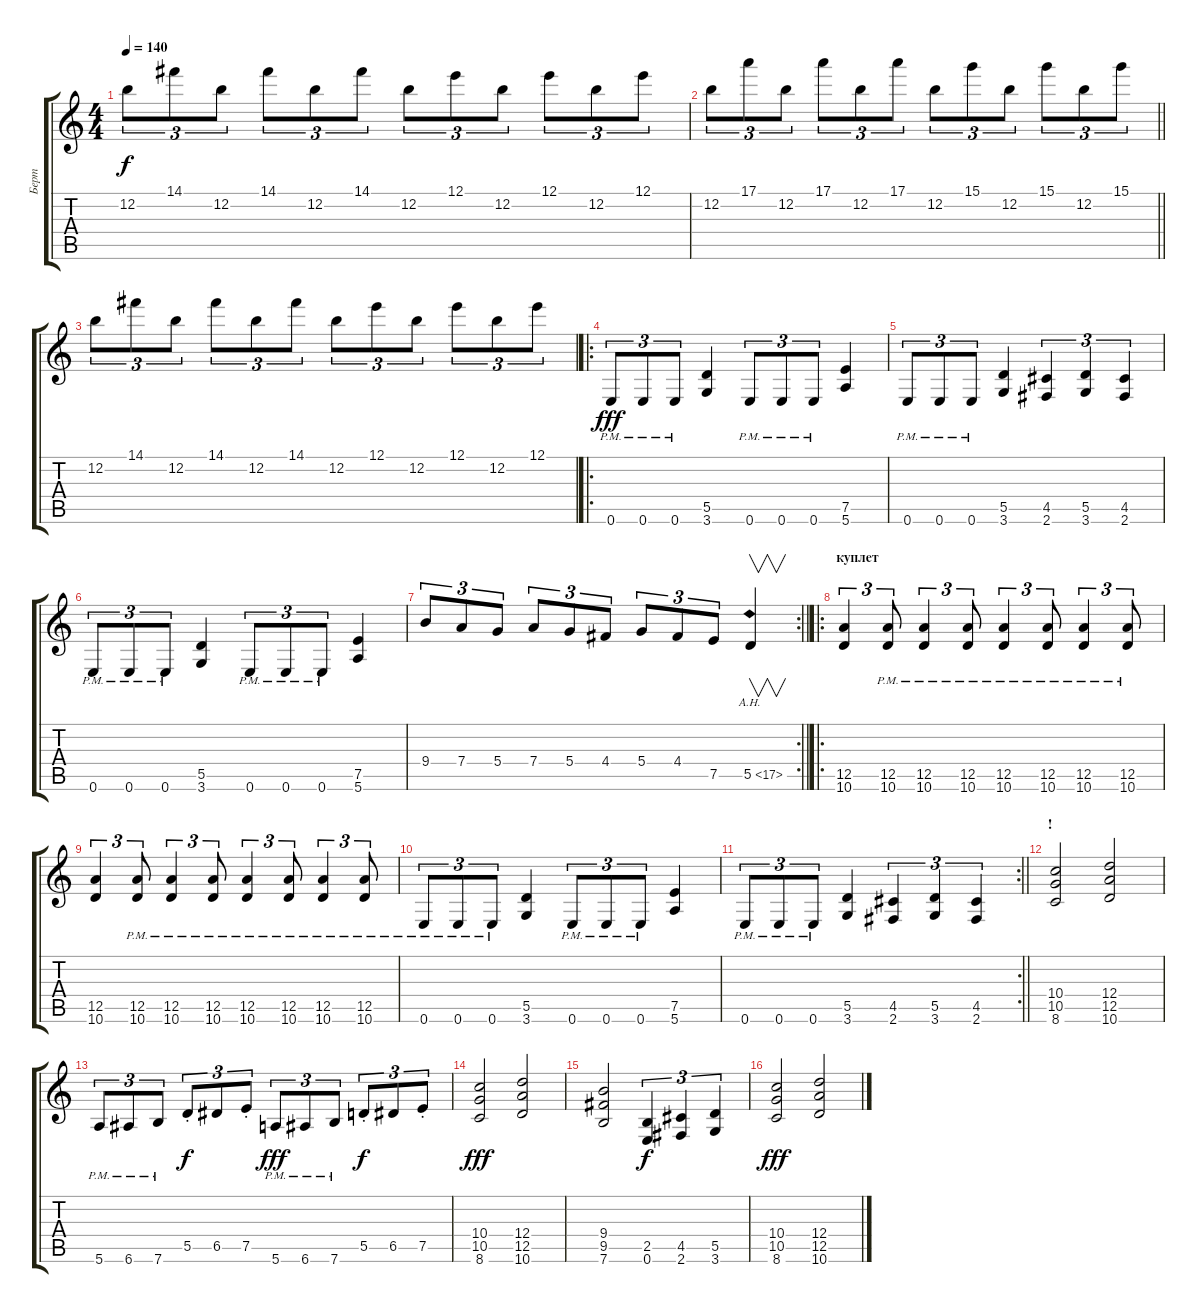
\track ("Берт" "Берт") {instrument distortionguitar}
\staff {score tabs}
\tuning (E4 B3 G3 D3 A2 E2) {hide}
\ts (4 4)
\tempo 140
\clef g2
\ks c
12.2.8{tu (3 2) dy f} 14.1.8{tu (3 2)} 12.2.8{tu (3 2)} 14.1.8{tu (3 2)} 12.2.8{tu (3 2)} 14.1.8{tu (3 2)} 12.2.8{tu (3 2)} 12.1.8{tu (3 2)} 12.2.8{tu (3 2)} 12.1.8{tu (3 2)} 12.2.8{tu (3 2)} 12.1.8{tu (3 2)} |
\barLineRight lightlight
12.2.8{tu (3 2)} 17.1.8{tu (3 2)} 12.2.8{tu (3 2)} 17.1.8{tu (3 2)} 12.2.8{tu (3 2)} 17.1.8{tu (3 2)} 12.2.8{tu (3 2)} 15.1.8{tu (3 2)} 12.2.8{tu (3 2)} 15.1.8{tu (3 2)} 12.2.8{tu (3 2)} 15.1.8{tu (3 2)} |
12.2.8{tu (3 2)} 14.1.8{tu (3 2)} 12.2.8{tu (3 2)} 14.1.8{tu (3 2)} 12.2.8{tu (3 2)} 14.1.8{tu (3 2)} 12.2.8{tu (3 2)} 12.1.8{tu (3 2)} 12.2.8{tu (3 2)} 12.1.8{tu (3 2)} 12.2.8{tu (3 2)} 12.1.8{tu (3 2)} |
\ro
0.6{pm}.8{tu (3 2) dy fff} 0.6{pm}.8{tu (3 2)} 0.6{pm}.8{tu (3 2)} (5.5 3.6).4 0.6{pm}.8{tu (3 2)} 0.6{pm}.8{tu (3 2)} 0.6{pm}.8{tu (3 2)} (7.5 5.6).4 |
0.6{pm}.8{tu (3 2)} 0.6{pm}.8{tu (3 2)} 0.6{pm}.8{tu (3 2)} (5.5 3.6).4 (4.5 2.6).4{tu (3 2)} (5.5 3.6).4{tu (3 2)} (4.5 2.6).4{tu (3 2)} |
0.6{pm}.8{tu (3 2)} 0.6{pm}.8{tu (3 2)} 0.6{pm}.8{tu (3 2)} (5.5 3.6).4 0.6{pm}.8{tu (3 2)} 0.6{pm}.8{tu (3 2)} 0.6{pm}.8{tu (3 2)} (7.5 5.6).4 |
\rc 2
\barLineRight lightlight
9.4.8{tu (3 2)} 7.4.8{tu (3 2)} 5.4.8{tu (3 2)} 7.4.8{tu (3 2)} 5.4.8{tu (3 2)} 4.4.8{tu (3 2)} 5.4.8{tu (3 2)} 4.4.8{tu (3 2)} 7.5.8{tu (3 2)} 5.5{ah 12}.4{v} |
\ro
\section ("" "куплет")
(12.5 10.6).4{tu (3 2)} (12.5{pm} 10.6{pm}).8{tu (3 2)} (12.5{pm} 10.6{pm}).4{tu (3 2)} (12.5{pm} 10.6{pm}).8{tu (3 2)} (12.5{pm} 10.6{pm}).4{tu (3 2)} (12.5{pm} 10.6{pm}).8{tu (3 2)} (12.5{pm} 10.6{pm}).4{tu (3 2)} (12.5{pm} 10.6{pm}).8{tu (3 2)} |
(12.5 10.6).4{tu (3 2)} (12.5{pm} 10.6{pm}).8{tu (3 2)} (12.5{pm} 10.6{pm}).4{tu (3 2)} (12.5{pm} 10.6{pm}).8{tu (3 2)} (12.5{pm} 10.6{pm}).4{tu (3 2)} (12.5{pm} 10.6{pm}).8{tu (3 2)} (12.5{pm} 10.6{pm}).4{tu (3 2)} (12.5{pm} 10.6{pm}).8{tu (3 2)} |
0.6{pm}.8{tu (3 2)} 0.6{pm}.8{tu (3 2)} 0.6{pm}.8{tu (3 2)} (5.5 3.6).4 0.6{pm}.8{tu (3 2)} 0.6{pm}.8{tu (3 2)} 0.6{pm}.8{tu (3 2)} (7.5 5.6).4 |
\rc 2
\barLineRight lightlight
0.6{pm}.8{tu (3 2)} 0.6{pm}.8{tu (3 2)} 0.6{pm}.8{tu (3 2)} (5.5 3.6).4 (4.5 2.6).4{tu (3 2)} (5.5 3.6).4{tu (3 2)} (4.5 2.6).4{tu (3 2)} |
\section ("" "!")
(10.4 10.5 8.6).2 (12.4 12.5 10.6).2 |
5.6{pm}.8{tu (3 2)} 6.6{pm}.8{tu (3 2)} 7.6{pm}.8{tu (3 2)} 5.5{st}.8{tu (3 2) dy f} 6.5.8{tu (3 2)} 7.5{st}.8{tu (3 2)} 5.6{pm}.8{tu (3 2) dy fff} 6.6{pm}.8{tu (3 2)} 7.6{pm}.8{tu (3 2)} 5.5{st}.8{tu (3 2) dy f} 6.5.8{tu (3 2)} 7.5{st}.8{tu (3 2)} |
(10.4 10.5 8.6).2{dy fff} (12.4 12.5 10.6).2 |
(9.4 9.5 7.6).2 (2.5 0.6).4{tu (3 2) dy f} (4.5 2.6).4{tu (3 2)} (5.5 3.6).4{tu (3 2)} |
(10.4 10.5 8.6).2{dy fff} (12.4 12.5 10.6).2
